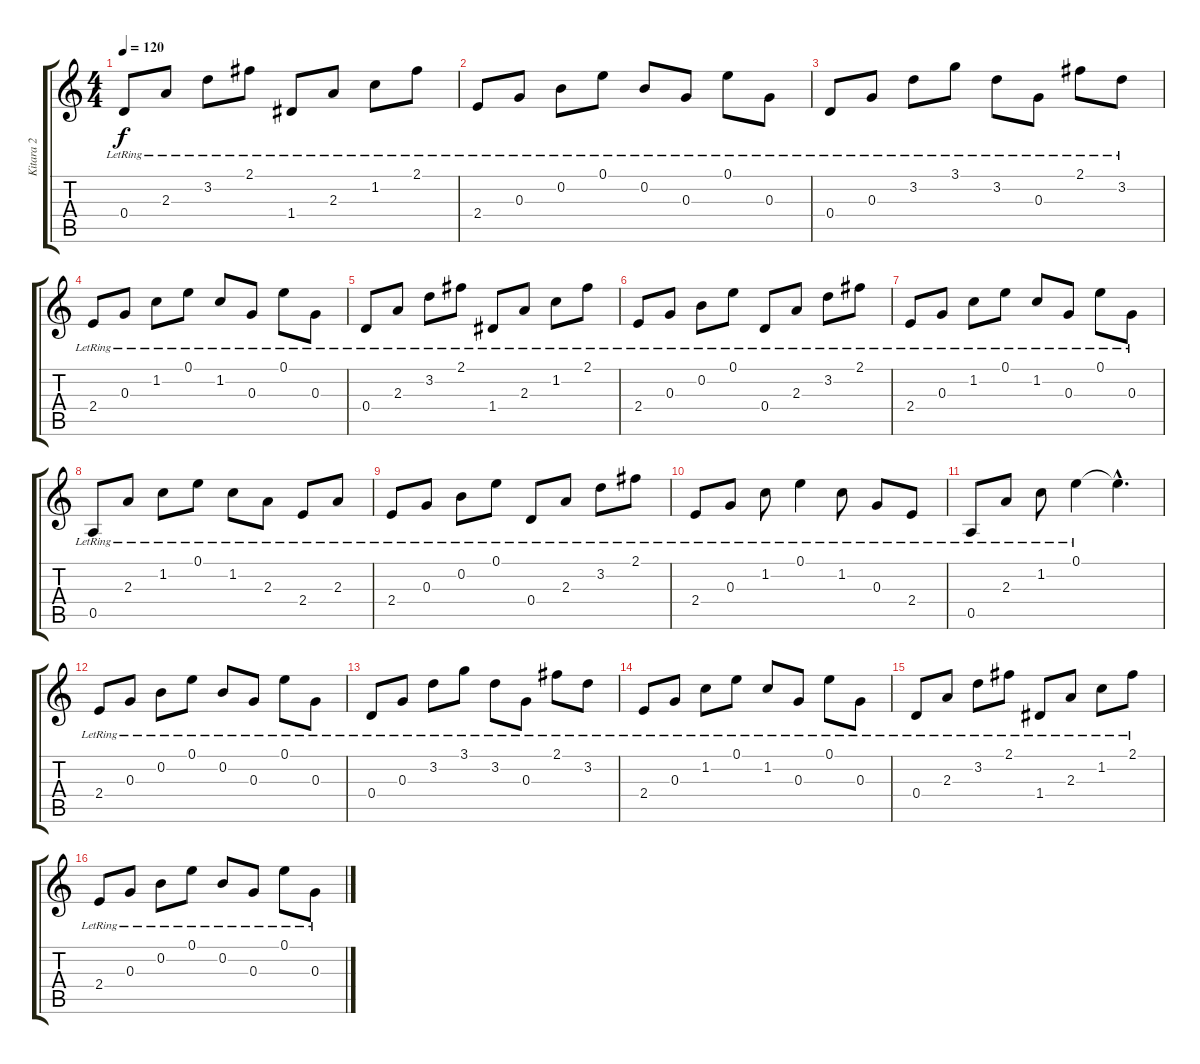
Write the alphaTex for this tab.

\track ("Kitara 2" "Kitara 2") {instrument acousticguitarnylon}
\staff {score tabs}
\tuning (E4 B3 G3 D3 A2 E2) {hide}
\ts (4 4)
\tempo 120
\clef g2
\ks c
0.4{lr}.8{dy f} 2.3{lr}.8 3.2{lr}.8 2.1{lr}.8 1.4{lr}.8 2.3{lr}.8 1.2{lr}.8 2.1{lr}.8 |
2.4{lr}.8 0.3{lr}.8 0.2{lr}.8 0.1{lr}.8 0.2{lr}.8 0.3{lr}.8 0.1{lr}.8 0.3{lr}.8 |
0.4{lr}.8 0.3{lr}.8 3.2{lr}.8 3.1{lr}.8 3.2{lr}.8 0.3{lr}.8 2.1{lr}.8 3.2{lr}.8 |
2.4{lr}.8 0.3{lr}.8 1.2{lr}.8 0.1{lr}.8 1.2{lr}.8 0.3{lr}.8 0.1{lr}.8 0.3{lr}.8 |
0.4{lr}.8 2.3{lr}.8 3.2{lr}.8 2.1{lr}.8 1.4{lr}.8 2.3{lr}.8 1.2{lr}.8 2.1{lr}.8 |
2.4{lr}.8 0.3{lr}.8 0.2{lr}.8 0.1{lr}.8 0.4{lr}.8 2.3{lr}.8 3.2{lr}.8 2.1{lr}.8 |
2.4{lr}.8 0.3{lr}.8 1.2{lr}.8 0.1{lr}.8 1.2{lr}.8 0.3{lr}.8 0.1{lr}.8 0.3{lr}.8 |
0.5{lr}.8 2.3{lr}.8 1.2{lr}.8 0.1{lr}.8 1.2{lr}.8 2.3{lr}.8 2.4{lr}.8 2.3{lr}.8 |
2.4{lr}.8 0.3{lr}.8 0.2{lr}.8 0.1{lr}.8 0.4{lr}.8 2.3{lr}.8 3.2{lr}.8 2.1{lr}.8 |
2.4{lr}.8 0.3{lr}.8 1.2{lr}.8 0.1{lr}.4 1.2{lr}.8 0.3{lr}.8 2.4{lr}.8 |
0.5{lr}.8 2.3{lr}.8 1.2{lr}.8 0.1{lr}.4 0.1{hac t}.4{d} |
2.4{lr}.8 0.3{lr}.8 0.2{lr}.8 0.1{lr}.8 0.2{lr}.8 0.3{lr}.8 0.1{lr}.8 0.3{lr}.8 |
0.4{lr}.8 0.3{lr}.8 3.2{lr}.8 3.1{lr}.8 3.2{lr}.8 0.3{lr}.8 2.1{lr}.8 3.2{lr}.8 |
2.4{lr}.8 0.3{lr}.8 1.2{lr}.8 0.1{lr}.8 1.2{lr}.8 0.3{lr}.8 0.1{lr}.8 0.3{lr}.8 |
0.4{lr}.8 2.3{lr}.8 3.2{lr}.8 2.1{lr}.8 1.4{lr}.8 2.3{lr}.8 1.2{lr}.8 2.1{lr}.8 |
2.4{lr}.8 0.3{lr}.8 0.2{lr}.8 0.1{lr}.8 0.2{lr}.8 0.3{lr}.8 0.1{lr}.8 0.3{lr}.8
